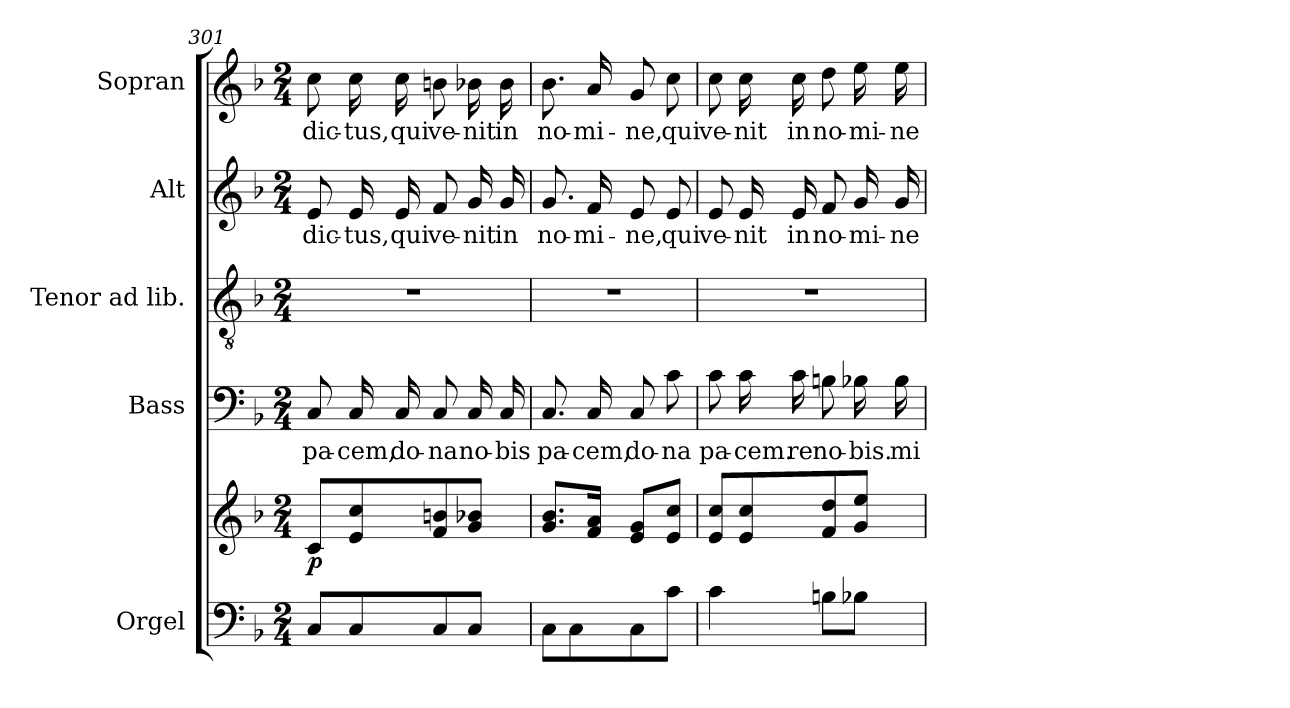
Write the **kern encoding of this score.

**kern	**kern	**dynam	**kern	**text	**kern	**kern	**text	**kern	**text
*part5	*part5	*part5	*part4	*part4	*part3	*part2	*part2	*part1	*part1
*staff6	*staff5	*staff5/6	*staff4	*staff4	*staff3	*staff2	*staff2	*staff1	*staff1
*I"Orgel	*	*	*I"Bass	*	*I"Tenor ad lib.	*I"Alt	*	*I"Sopran	*
*I'Org.	*	*	*I'B	*	*I'T	*I'A	*	*I'S	*
*clefF4	*clefG2	*	*clefF4	*	*clefGv2	*clefG2	*	*clefG2	*
*k[b-]	*k[b-]	*	*k[b-]	*	*k[b-]	*k[b-]	*	*k[b-]	*
*F:	*F:	*	*F:	*	*F:	*F:	*	*F:	*
*M2/4	*M2/4	*	*M2/4	*	*M2/4	*M2/4	*	*M2/4	*
=301	=301	=301	=301	=301	=301	=301	=301	=301	=301
!	!	!LO:DY:b	!	!LO:LY:b	!	!	!LO:LY:b	!	!LO:LY:b
8C/L	8c/L	p	8C/	pa-	2r	8e/	-dic-	8cc\	-dic-
!	!	!	!	!LO:LY:b	!	!	!LO:LY:b	!	!LO:LY:b
8C/	8e/ 8cc/	.	16C/	-cem,	.	16e/	-tus,	16cc\	-tus,
!	!	!	!	!LO:LY:b	!	!	!LO:LY:b	!	!LO:LY:b
.	.	.	16C/	do-	.	16e/	qui	16cc\	qui
!	!	!	!	!LO:LY:b	!	!	!LO:LY:b	!	!LO:LY:b
8C/	8f/ 8bn/	.	8C/	-na	.	8f/	ve-	8bn\	ve-
!	!	!	!	!LO:LY:b	!	!	!LO:LY:b	!	!LO:LY:b
8C/J	8g/ 8b-X/J	.	16C/	no-	.	16g/	-nit	16b-X\	-nit
!	!	!	!	!LO:LY:b	!	!	!LO:LY:b	!	!LO:LY:b
.	.	.	16C/	-bis	.	16g/	in	16b-\	in
!!LO:PB:g=z
=302	=302	=302	=302	=302	=302	=302	=302	=302	=302
!	!	!	!	!LO:LY:b	!	!	!LO:LY:b	!	!LO:LY:b
8C\L	8.g/ 8.b-/L	.	8.C/	pa-	2r	8.g/	no-	8.b-\	no-
8C\	.	.	.	.	.	.	.	.	.
!	!	!	!	!LO:LY:b	!	!	!LO:LY:b	!	!LO:LY:b
.	16f/ 16a/Jk	.	16C/	-cem,	.	16f/	-mi-	16a/	-mi-
!	!	!	!	!LO:LY:b	!	!	!LO:LY:b	!	!LO:LY:b
8C\	8e/ 8g/L	.	8C/	do-	.	8e/	-ne,	8g/	-ne,
!	!	!	!	!LO:LY:b	!	!	!LO:LY:b	!	!LO:LY:b
8c\J	8e/ 8cc/J	.	8c\	-na	.	8e/	qui	8cc\	qui
=303	=303	=303	=303	=303	=303	=303	=303	=303	=303
!	!	!	!	!LO:LY:b	!	!	!LO:LY:b	!	!LO:LY:b
4c\	8e/ 8cc/L	.	8c\	pa-	2r	8e/	ve-	8cc\	ve-
!	!	!	!	!LO:LY:b	!	!	!LO:LY:b	!	!LO:LY:b
.	8e/ 8cc/	.	16c\	-cem.	.	16e/	-nit	16cc\	-nit
!	!	!	!	!LO:LY:b	!	!	!LO:LY:b	!	!LO:LY:b
.	.	.	16c\	re	.	16e/	in	16cc\	in
!	!	!	!	!LO:LY:b	!	!	!LO:LY:b	!	!LO:LY:b
8Bn\L	8f/ 8dd/	.	8Bn\	no-	.	8f/	no-	8dd\	no-
!	!	!	!	!LO:LY:b	!	!	!LO:LY:b	!	!LO:LY:b
8B-X\J	8g/ 8ee/J	.	16B-X\	-bis.	.	16g/	-mi-	16ee\	-mi-
!	!	!	!	!LO:LY:b	!	!	!LO:LY:b	!	!LO:LY:b
.	.	.	16B-\	mi-	.	16g/	-ne	16ee\	-ne
=	=	=	=	=	=	=	=	=	=
*-	*-	*-	*-	*-	*-	*-	*-	*-	*-
